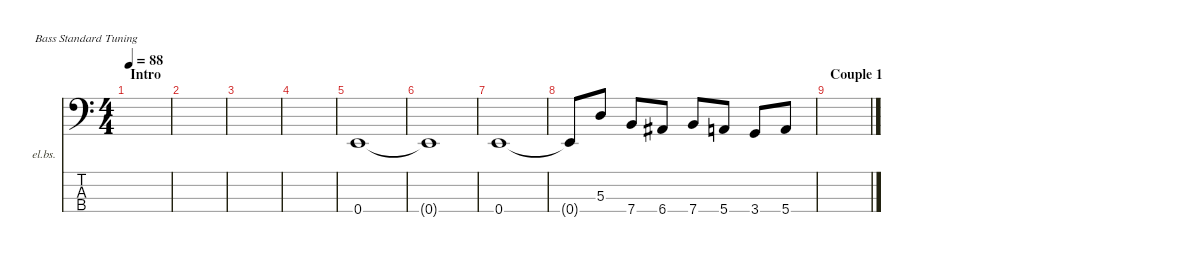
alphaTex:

\defaultSystemsLayout 4
\hideDynamics
\bracketExtendMode nobrackets
\firstSystemTrackNameOrientation horizontal
\otherSystemsTrackNameOrientation horizontal
\track ("fotis" "el.bs.") {instrument electricbassfinger}
\staff {score tabs}
\tuning (G2 D2 A1 E1)
\ts (4 4)
\section ("" "Intro")
\tempo 88
\clef f4
\ks c
|
|
|
|
0.4.1{beam Up} |
0.4{t}.1{beam Up} |
0.4.1{beam Up} |
0.4{t}.8{beam Up} 5.3.8{beam Up} 7.4.8{beam Up} 6.4{acc #}.8{beam Up} 7.4.8{beam Up} 5.4.8{beam Up} 3.4.8{beam Up} 5.4.8{beam Up} |
\section ("" "Couple 1")
